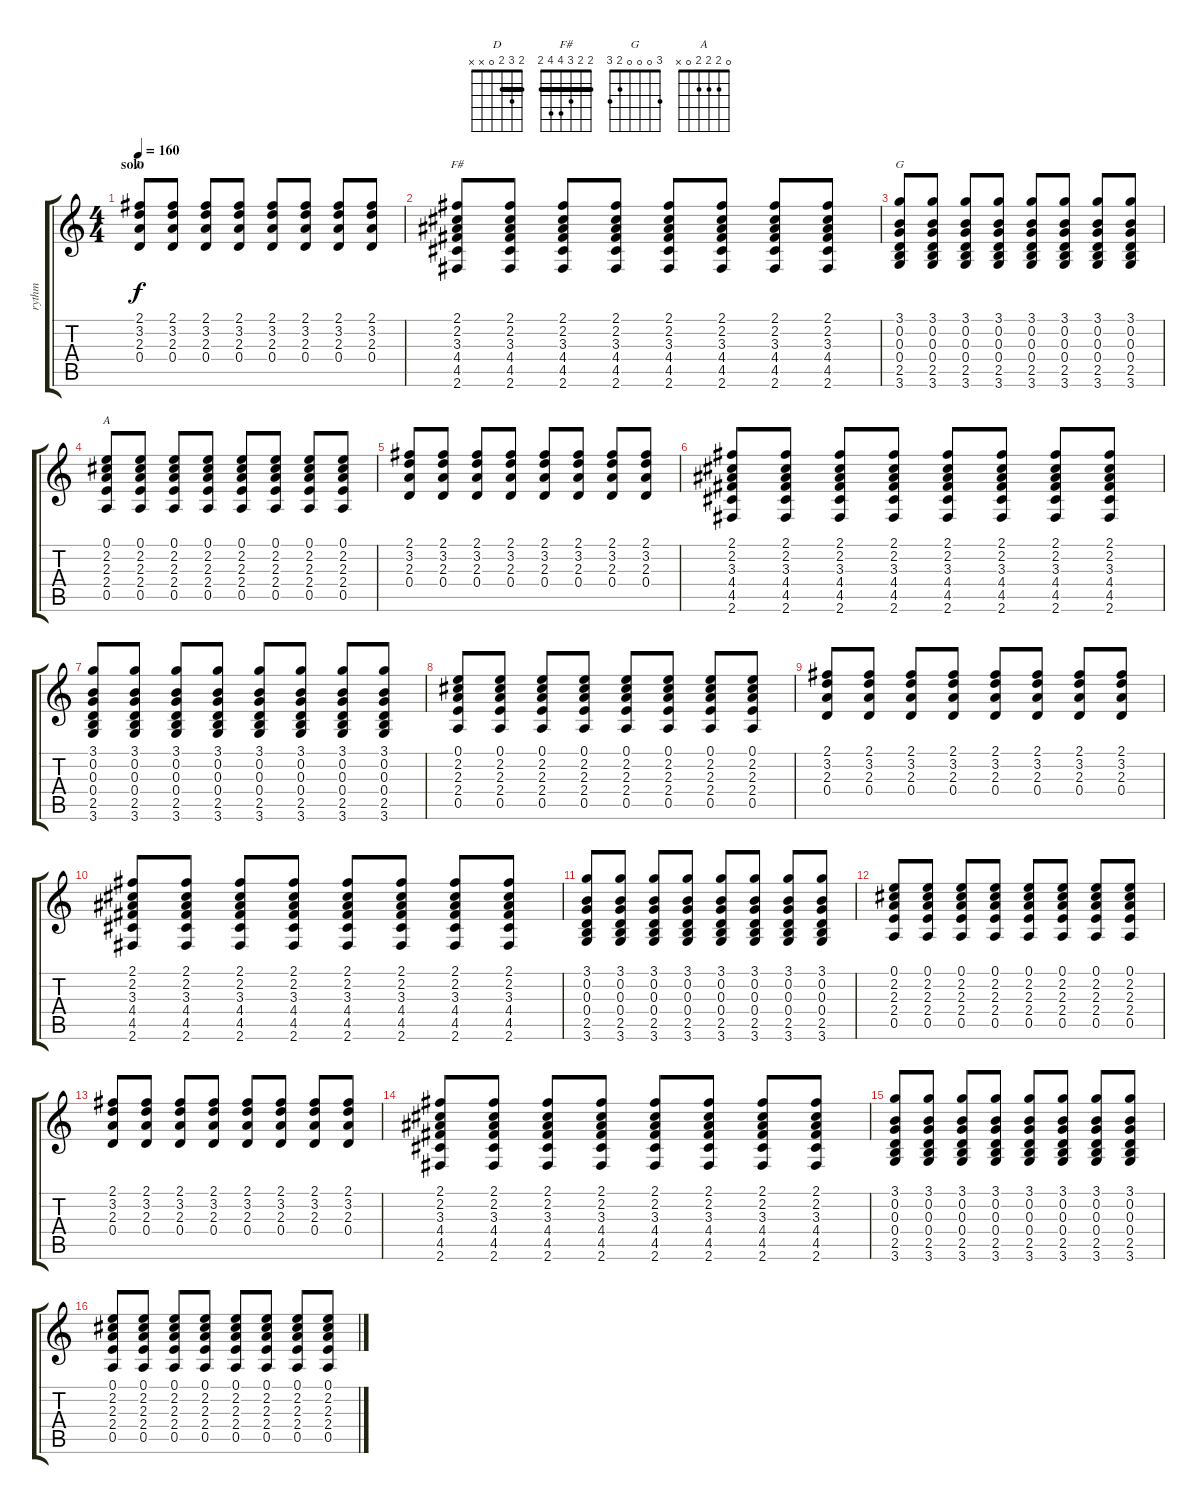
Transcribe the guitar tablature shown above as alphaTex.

\track ("rythm" "rythm") {instrument distortionguitar}
\staff {score tabs}
\tuning (E4 B3 G3 D3 A2 E2) {hide}
\chord ("D" 2 3 2 0 x x) {barre 2}
\chord ("F#" 2 2 3 4 4 2) {barre 2}
\chord ("G" 3 0 0 0 2 3)
\chord ("A" 0 2 2 2 0 x)
\ts (4 4)
\section ("" "solo")
\tempo 160
\clef g2
\ks c
(2.1 3.2 2.3 0.4).8{ch "D" dy f} (2.1 3.2 2.3 0.4).8 (2.1 3.2 2.3 0.4).8 (2.1 3.2 2.3 0.4).8 (2.1 3.2 2.3 0.4).8 (2.1 3.2 2.3 0.4).8 (2.1 3.2 2.3 0.4).8 (2.1 3.2 2.3 0.4).8 |
(2.1 2.2 3.3 4.4 4.5 2.6).8{ch "F#"} (2.1 2.2 3.3 4.4 4.5 2.6).8 (2.1 2.2 3.3 4.4 4.5 2.6).8 (2.1 2.2 3.3 4.4 4.5 2.6).8 (2.1 2.2 3.3 4.4 4.5 2.6).8 (2.1 2.2 3.3 4.4 4.5 2.6).8 (2.1 2.2 3.3 4.4 4.5 2.6).8 (2.1 2.2 3.3 4.4 4.5 2.6).8 |
(3.1 0.2 0.3 0.4 2.5 3.6).8{ch "G"} (3.1 0.2 0.3 0.4 2.5 3.6).8 (3.1 0.2 0.3 0.4 2.5 3.6).8 (3.1 0.2 0.3 0.4 2.5 3.6).8 (3.1 0.2 0.3 0.4 2.5 3.6).8 (3.1 0.2 0.3 0.4 2.5 3.6).8 (3.1 0.2 0.3 0.4 2.5 3.6).8 (3.1 0.2 0.3 0.4 2.5 3.6).8 |
(0.1 2.2 2.3 2.4 0.5).8{ch "A"} (0.1 2.2 2.3 2.4 0.5).8 (0.1 2.2 2.3 2.4 0.5).8 (0.1 2.2 2.3 2.4 0.5).8 (0.1 2.2 2.3 2.4 0.5).8 (0.1 2.2 2.3 2.4 0.5).8 (0.1 2.2 2.3 2.4 0.5).8 (0.1 2.2 2.3 2.4 0.5).8 |
(2.1 3.2 2.3 0.4).8 (2.1 3.2 2.3 0.4).8 (2.1 3.2 2.3 0.4).8 (2.1 3.2 2.3 0.4).8 (2.1 3.2 2.3 0.4).8 (2.1 3.2 2.3 0.4).8 (2.1 3.2 2.3 0.4).8 (2.1 3.2 2.3 0.4).8 |
(2.1 2.2 3.3 4.4 4.5 2.6).8 (2.1 2.2 3.3 4.4 4.5 2.6).8 (2.1 2.2 3.3 4.4 4.5 2.6).8 (2.1 2.2 3.3 4.4 4.5 2.6).8 (2.1 2.2 3.3 4.4 4.5 2.6).8 (2.1 2.2 3.3 4.4 4.5 2.6).8 (2.1 2.2 3.3 4.4 4.5 2.6).8 (2.1 2.2 3.3 4.4 4.5 2.6).8 |
(3.1 0.2 0.3 0.4 2.5 3.6).8 (3.1 0.2 0.3 0.4 2.5 3.6).8 (3.1 0.2 0.3 0.4 2.5 3.6).8 (3.1 0.2 0.3 0.4 2.5 3.6).8 (3.1 0.2 0.3 0.4 2.5 3.6).8 (3.1 0.2 0.3 0.4 2.5 3.6).8 (3.1 0.2 0.3 0.4 2.5 3.6).8 (3.1 0.2 0.3 0.4 2.5 3.6).8 |
(0.1 2.2 2.3 2.4 0.5).8 (0.1 2.2 2.3 2.4 0.5).8 (0.1 2.2 2.3 2.4 0.5).8 (0.1 2.2 2.3 2.4 0.5).8 (0.1 2.2 2.3 2.4 0.5).8 (0.1 2.2 2.3 2.4 0.5).8 (0.1 2.2 2.3 2.4 0.5).8 (0.1 2.2 2.3 2.4 0.5).8 |
(2.1 3.2 2.3 0.4).8 (2.1 3.2 2.3 0.4).8 (2.1 3.2 2.3 0.4).8 (2.1 3.2 2.3 0.4).8 (2.1 3.2 2.3 0.4).8 (2.1 3.2 2.3 0.4).8 (2.1 3.2 2.3 0.4).8 (2.1 3.2 2.3 0.4).8 |
(2.1 2.2 3.3 4.4 4.5 2.6).8 (2.1 2.2 3.3 4.4 4.5 2.6).8 (2.1 2.2 3.3 4.4 4.5 2.6).8 (2.1 2.2 3.3 4.4 4.5 2.6).8 (2.1 2.2 3.3 4.4 4.5 2.6).8 (2.1 2.2 3.3 4.4 4.5 2.6).8 (2.1 2.2 3.3 4.4 4.5 2.6).8 (2.1 2.2 3.3 4.4 4.5 2.6).8 |
(3.1 0.2 0.3 0.4 2.5 3.6).8 (3.1 0.2 0.3 0.4 2.5 3.6).8 (3.1 0.2 0.3 0.4 2.5 3.6).8 (3.1 0.2 0.3 0.4 2.5 3.6).8 (3.1 0.2 0.3 0.4 2.5 3.6).8 (3.1 0.2 0.3 0.4 2.5 3.6).8 (3.1 0.2 0.3 0.4 2.5 3.6).8 (3.1 0.2 0.3 0.4 2.5 3.6).8 |
(0.1 2.2 2.3 2.4 0.5).8 (0.1 2.2 2.3 2.4 0.5).8 (0.1 2.2 2.3 2.4 0.5).8 (0.1 2.2 2.3 2.4 0.5).8 (0.1 2.2 2.3 2.4 0.5).8 (0.1 2.2 2.3 2.4 0.5).8 (0.1 2.2 2.3 2.4 0.5).8 (0.1 2.2 2.3 2.4 0.5).8 |
(2.1 3.2 2.3 0.4).8 (2.1 3.2 2.3 0.4).8 (2.1 3.2 2.3 0.4).8 (2.1 3.2 2.3 0.4).8 (2.1 3.2 2.3 0.4).8 (2.1 3.2 2.3 0.4).8 (2.1 3.2 2.3 0.4).8 (2.1 3.2 2.3 0.4).8 |
(2.1 2.2 3.3 4.4 4.5 2.6).8 (2.1 2.2 3.3 4.4 4.5 2.6).8 (2.1 2.2 3.3 4.4 4.5 2.6).8 (2.1 2.2 3.3 4.4 4.5 2.6).8 (2.1 2.2 3.3 4.4 4.5 2.6).8 (2.1 2.2 3.3 4.4 4.5 2.6).8 (2.1 2.2 3.3 4.4 4.5 2.6).8 (2.1 2.2 3.3 4.4 4.5 2.6).8 |
(3.1 0.2 0.3 0.4 2.5 3.6).8 (3.1 0.2 0.3 0.4 2.5 3.6).8 (3.1 0.2 0.3 0.4 2.5 3.6).8 (3.1 0.2 0.3 0.4 2.5 3.6).8 (3.1 0.2 0.3 0.4 2.5 3.6).8 (3.1 0.2 0.3 0.4 2.5 3.6).8 (3.1 0.2 0.3 0.4 2.5 3.6).8 (3.1 0.2 0.3 0.4 2.5 3.6).8 |
(0.1 2.2 2.3 2.4 0.5).8 (0.1 2.2 2.3 2.4 0.5).8 (0.1 2.2 2.3 2.4 0.5).8 (0.1 2.2 2.3 2.4 0.5).8 (0.1 2.2 2.3 2.4 0.5).8 (0.1 2.2 2.3 2.4 0.5).8 (0.1 2.2 2.3 2.4 0.5).8 (0.1 2.2 2.3 2.4 0.5).8
